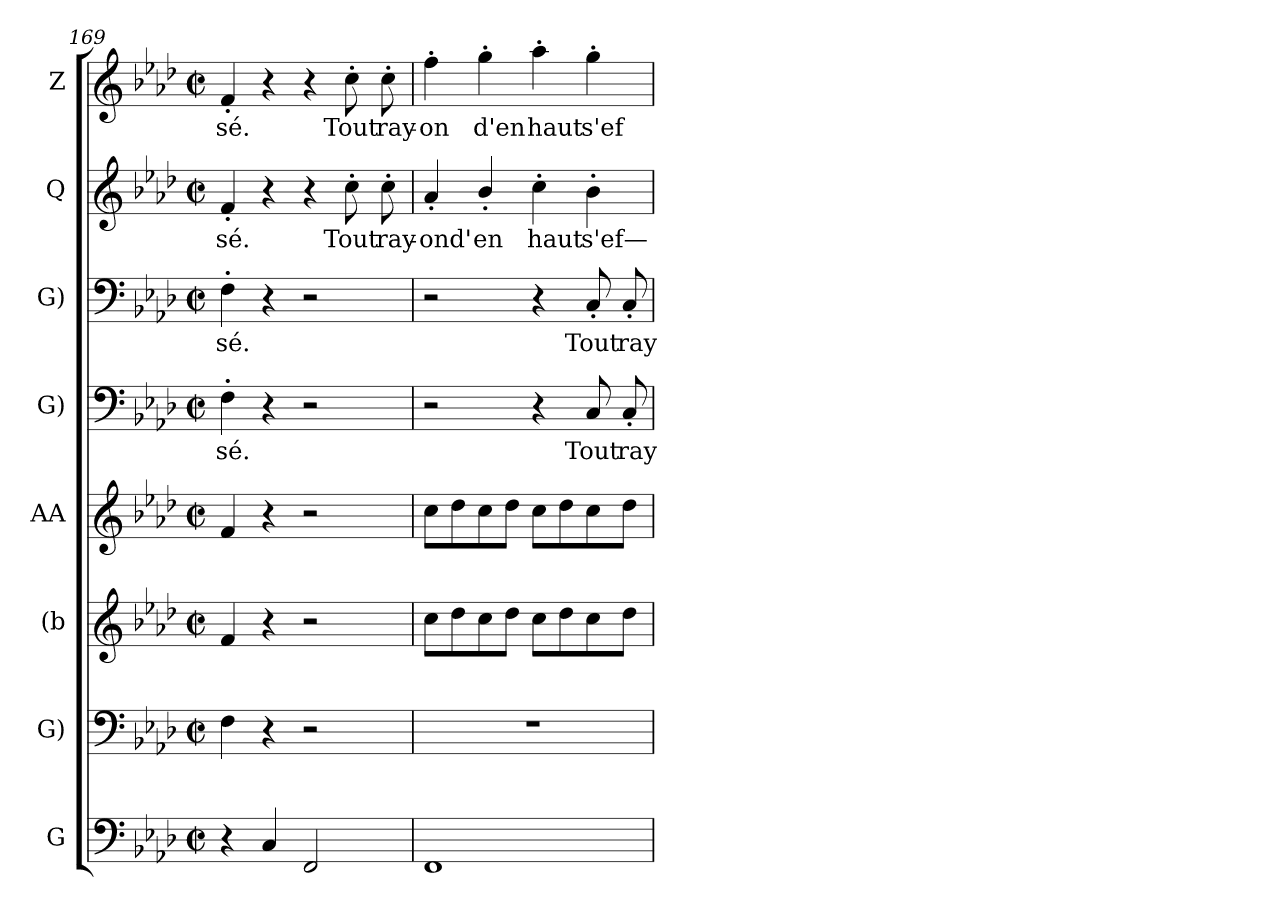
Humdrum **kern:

**kern	**kern	**kern	**kern	**kern	**text	**kern	**text	**kern	**text	**kern	**text
*part8	*part7	*part6	*part5	*part4	*part4	*part3	*part3	*part2	*part2	*part1	*part1
*staff8	*staff7	*staff6	*staff5	*staff4	*staff4	*staff3	*staff3	*staff2	*staff2	*staff1	*staff1
*I"G	*I"G)	*I"(b	*I"AA	*I"G)	*	*I"G)	*	*I"Q	*	*I"Z	*
*clefF4	*clefF4	*clefG2	*clefG2	*clefF4	*	*clefF4	*	*clefG2	*	*clefG2	*
*k[b-e-a-d-]	*k[b-e-a-d-]	*k[b-e-a-d-]	*k[b-e-a-d-]	*k[b-e-a-d-]	*	*k[b-e-a-d-]	*	*k[b-e-a-d-]	*	*k[b-e-a-d-]	*
*M2/2	*M2/2	*M2/2	*M2/2	*M2/2	*	*M2/2	*	*M2/2	*	*M2/2	*
*met(c|)	*met(c|)	*met(c|)	*met(c|)	*met(c|)	*	*met(c|)	*	*met(c|)	*	*met(c|)	*
=169	=169	=169	=169	=169	=169	=169	=169	=169	=169	=169	=169
4r	4Fi\	4fi/	4fi/	4F'>i\	sé.	4F'>i\	sé.	4f'<i/	sé.	4f'<i/	sé.
4Ci/	4r	4r	4r	4r	.	4r	.	4r	.	4r	.
2FFi/	2r	2r	2r	2r	.	2r	.	4r	.	4r	.
.	.	.	.	.	.	.	.	8cc'>i\	Tout	8cc'>i\	Tout
.	.	.	.	.	.	.	.	8cc'>i\	ray-	8cc'>i\	ray-
=170	=170	=170	=170	=170	=170	=170	=170	=170	=170	=170	=170
1FFi/	1r	8cci\L	8cci\L	2r	.	2r	.	4a-'<i/	ond'	4ff'>i\	on
.	.	8dd-i\	8dd-i\	.	.	.	.	.	.	.	.
.	.	8cci\	8cci\	.	.	.	.	4b-'<i/	en	4gg'>i\	d'en
.	.	8dd-i\J	8dd-i\J	.	.	.	.	.	.	.	.
.	.	8cci\L	8cci\L	4r	.	4r	.	4cc'>i\	haut	4aa-'>i\	haut
.	.	8dd-i\	8dd-i\	.	.	.	.	.	.	.	.
.	.	8cci\	8cci\	8Ci/	Tout	8C'<i/	Tout	4b-'>i\	s'ef—	4gg'>i\	s'ef-
.	.	8dd-i\J	8dd-i\J	8C'<i/	ray	8C'<i/	ray-	.	.	.	.
=	=	=	=	=	=	=	=	=	=	=	=
*-	*-	*-	*-	*-	*-	*-	*-	*-	*-	*-	*-
